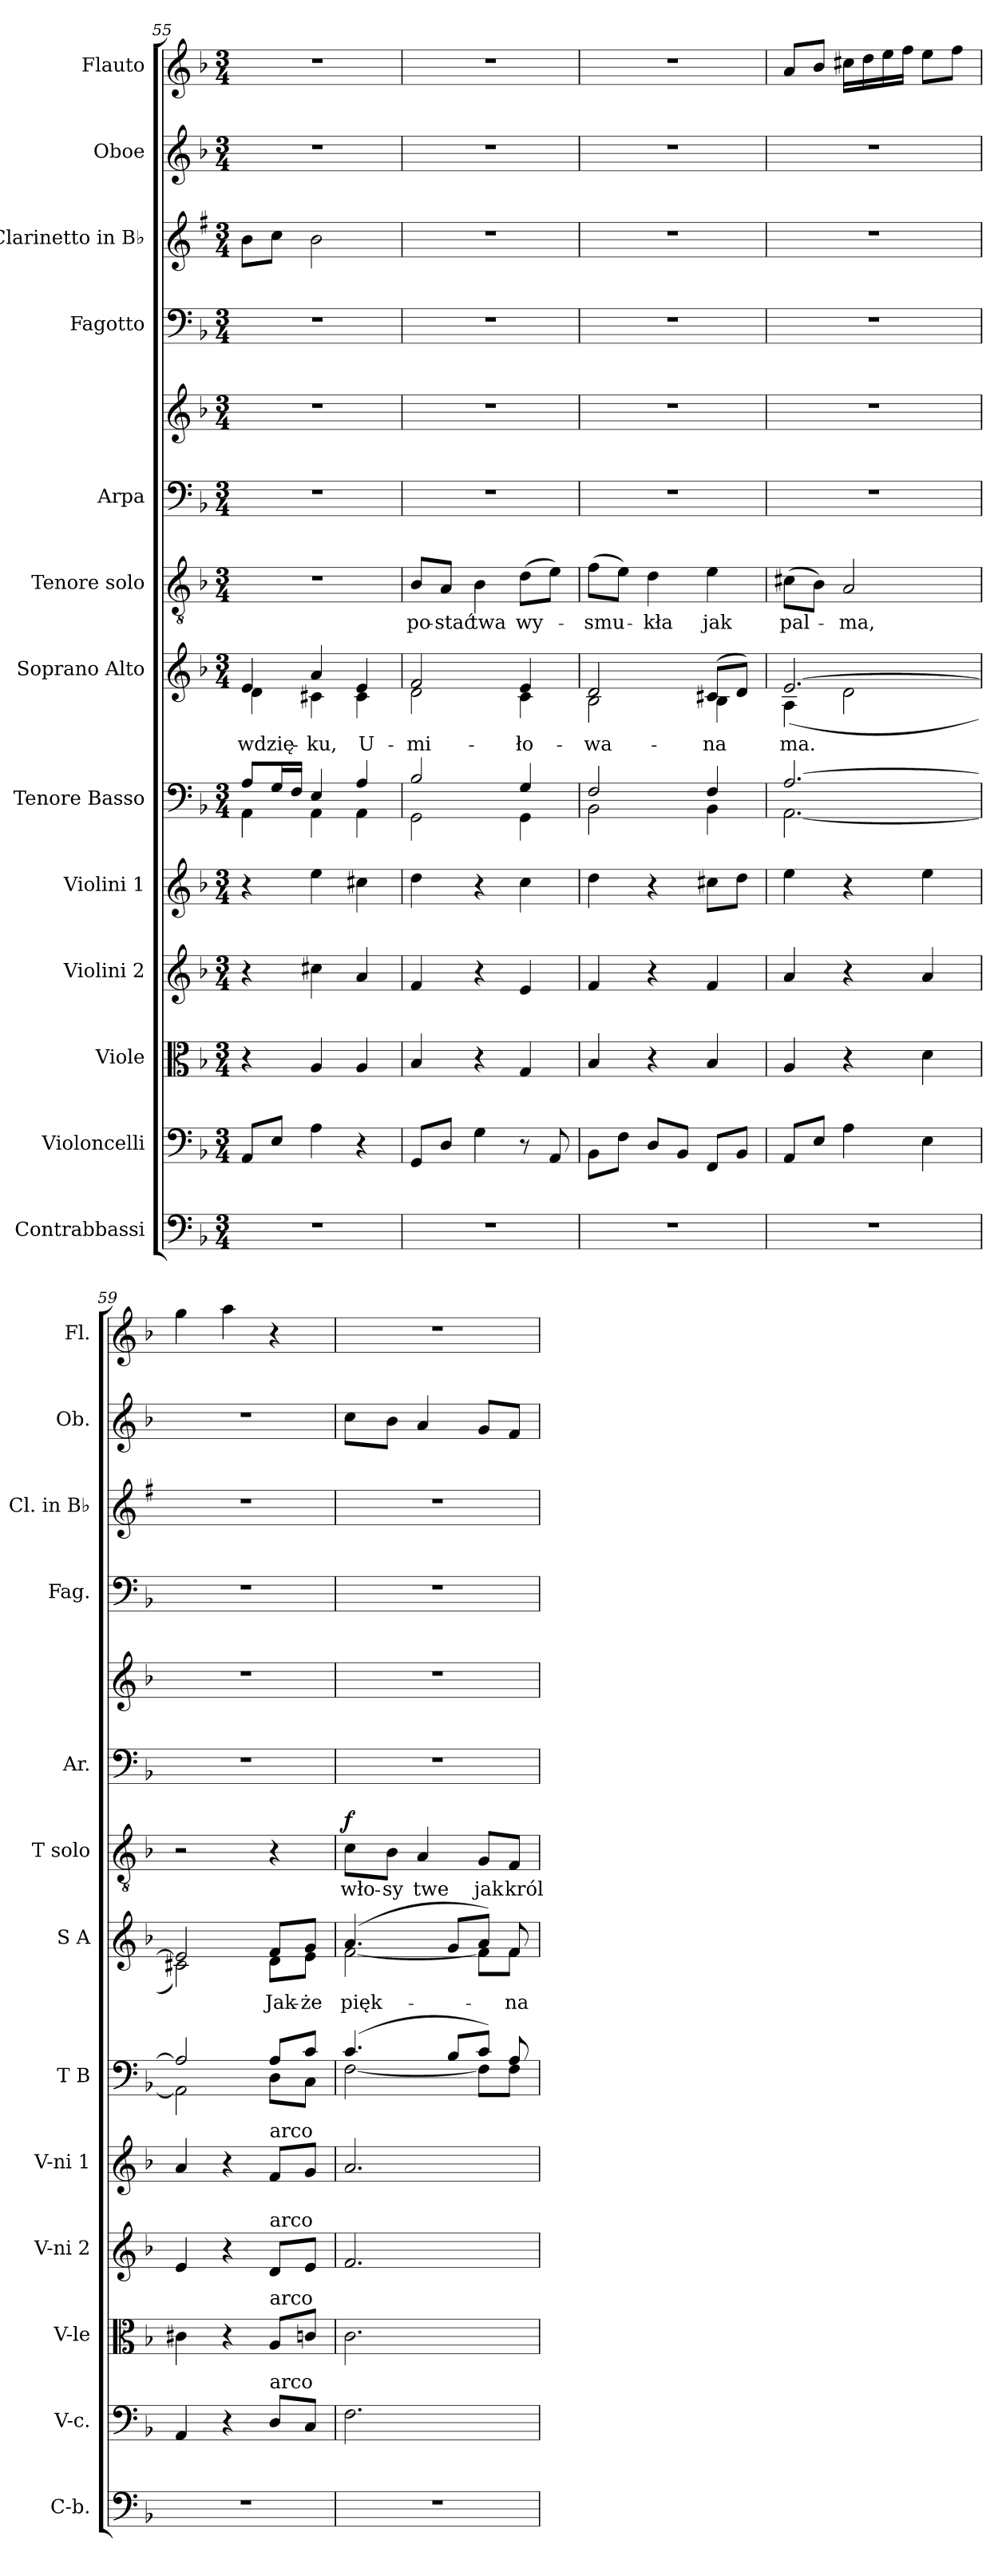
**kern	**kern	**kern	**kern	**kern	**kern	**kern	**text	**kern	**text	**dynam	**kern	**kern	**kern	**kern	**kern	**kern
*part13	*part12	*part11	*part10	*part9	*part8	*part7	*part7	*part6	*part6	*part6	*part5	*part5	*part4	*part3	*part2	*part1
*staff14	*staff13	*staff12	*staff11	*staff10	*staff9	*staff8	*staff8	*staff7	*staff7	*staff7	*staff6	*staff5	*staff4	*staff3	*staff2	*staff1
*I"Contrabbassi	*I"Violoncelli	*I"Viole	*I"Violini 2	*I"Violini 1	*I"Tenore Basso	*I"Soprano Alto	*	*I"Tenore solo	*	*	*I"Arpa	*	*I"Fagotto	*I"Clarinetto in B♭	*I"Oboe	*I"Flauto
*I'C-b.	*I'V-c.	*I'V-le	*I'V-ni 2	*I'V-ni 1	*I'T B	*I'S A	*	*I'T solo	*	*	*I'Ar.	*	*I'Fag.	*I'Cl. in B♭	*I'Ob.	*I'Fl.
*clefF4	*clefF4	*clefC3	*clefG2	*clefG2	*clefF4	*clefG2	*	*clefGv2	*	*	*clefF4	*clefG2	*clefF4	*clefG2	*clefG2	*clefG2
*	*	*	*	*	*	*	*	*	*	*	*	*	*	*ITrd1c2	*	*
*k[b-]	*k[b-]	*k[b-]	*k[b-]	*k[b-]	*k[b-]	*k[b-]	*	*k[b-]	*	*	*k[b-]	*k[b-]	*k[b-]	*k[b-]	*k[b-]	*k[b-]
*M3/4	*M3/4	*M3/4	*M3/4	*M3/4	*M3/4	*M3/4	*	*M3/4	*	*	*M3/4	*M3/4	*M3/4	*M3/4	*M3/4	*M3/4
=55	=55	=55	=55	=55	=55	=55	=55	=55	=55	=55	=55	=55	=55	=55	=55	=55
*	*	*	*	*	*^	*^	*	*	*	*	*	*	*	*	*	*
2.r	8AAL	4r	4r	4r	8AL	4AA	4e	4d	wdzię-	2.r	.	.	2.r	2.r	2.r	8aL	2.r	2.r
.	8EJ	.	.	.	16GL	.	.	.	.	.	.	.	.	.	.	8b-J	.	.
.	.	.	.	.	16FJJ	.	.	.	.	.	.	.	.	.	.	.	.	.
.	4A	4A	4cc#X	4ee	4E	4AA	4a	4c#X	-ku,	.	.	.	.	.	.	2a	.	.
.	4r	4A	4a	4cc#X	4A	4AA	4e	4c#	U-	.	.	.	.	.	.	.	.	.
=56	=56	=56	=56	=56	=56	=56	=56	=56	=56	=56	=56	=56	=56	=56	=56	=56	=56	=56
2.r	8GGL	4B-	4f	4dd	2B-	2GG	2f	2d	-mi-	8B-L	po-	.	2.r	2.r	2.r	2.r	2.r	2.r
.	8DJ	.	.	.	.	.	.	.	.	8AJ	-stać	.	.	.	.	.	.	.
.	4G	4r	4r	4r	.	.	.	.	.	4B-	twa	.	.	.	.	.	.	.
.	8r	4G	4e	4cc	4G	4GG	4e	4c	-ło-	(8dL	wy-	.	.	.	.	.	.	.
.	8AA	.	.	.	.	.	.	.	.	8eJ)	.	.	.	.	.	.	.	.
=57	=57	=57	=57	=57	=57	=57	=57	=57	=57	=57	=57	=57	=57	=57	=57	=57	=57	=57
2.r	8BB-L	4B-	4f	4dd	2F	2BB-	2d	2B-	-wa-	(8fL	-smu-	.	2.r	2.r	2.r	2.r	2.r	2.r
.	8FJ	.	.	.	.	.	.	.	.	8eJ)	.	.	.	.	.	.	.	.
.	8DL	4r	4r	4r	.	.	.	.	.	4d	-kła	.	.	.	.	.	.	.
.	8BB-J	.	.	.	.	.	.	.	.	.	.	.	.	.	.	.	.	.
.	8FFL	4B-	4f	8cc#XL	4F	4BB-	(8c#XL	4B-	-na	4e	jak	.	.	.	.	.	.	.
.	8BB-J	.	.	8ddJ	.	.	8dJ)	.	.	.	.	.	.	.	.	.	.	.
=58	=58	=58	=58	=58	=58	=58	=58	=58	=58	=58	=58	=58	=58	=58	=58	=58	=58	=58
2.r	8AAL	4A	4a	4ee	[2.A	[2.AA	[2.e	(4A	ma.	(8c#XL	pal-	.	2.r	2.r	2.r	2.r	2.r	8aL
.	8EJ	.	.	.	.	.	.	.	.	8B-J)	.	.	.	.	.	.	.	8b-J
.	4A	4r	4r	4r	.	.	.	2d	.	2A	-ma,	.	.	.	.	.	.	16cc#XLL
.	.	.	.	.	.	.	.	.	.	.	.	.	.	.	.	.	.	16dd
.	.	.	.	.	.	.	.	.	.	.	.	.	.	.	.	.	.	16ee
.	.	.	.	.	.	.	.	.	.	.	.	.	.	.	.	.	.	16ffJJ
.	4E	4d	4a	4ee	.	.	.	.	.	.	.	.	.	.	.	.	.	8eeL
.	.	.	.	.	.	.	.	.	.	.	.	.	.	.	.	.	.	8ffJ
=59	=59	=59	=59	=59	=59	=59	=59	=59	=59	=59	=59	=59	=59	=59	=59	=59	=59	=59
2.r	4AA	4c#X	4e	4a	2A]	2AA]	2e]	2c#X)	.	2r	.	.	2.r	2.r	2.r	2.r	2.r	4gg
.	4r	4r	4r	4r	.	.	.	.	.	.	.	.	.	.	.	.	.	4aa
!	!	!	!	!LO:TX:a:t=arco	!	!	!	!	!	!	!	!	!	!	!	!	!	!
!	!	!	!LO:TX:a:t=arco	!	!	!	!	!	!	!	!	!	!	!	!	!	!	!
!	!	!LO:TX:a:t=arco	!	!	!	!	!	!	!	!	!	!	!	!	!	!	!	!
!	!LO:TX:a:t=arco	!	!	!	!	!	!	!	!	!	!	!	!	!	!	!	!	!
.	8DL	8AL	8dL	8fL	8AL	8DL	8fL	8dL	Jak-	4r	.	.	.	.	.	.	.	4r
.	8CJ	8cnJ	8eJ	8gJ	8cJ	8CJ	8gJ	8eJ	-że	.	.	.	.	.	.	.	.	.
=60	=60	=60	=60	=60	=60	=60	=60	=60	=60	=60	=60	=60	=60	=60	=60	=60	=60	=60
!	!	!	!	!	!	!	!	!	!	!	!	!LO:DY:a	!	!	!	!	!	!
2.r	2.F	2.c	2.f	2.a	(4.c	[2F	(4.a	[2f	pięk-	8cL	wło-	f	2.r	2.r	2.r	2.r	8ccL	2.r
.	.	.	.	.	.	.	.	.	.	8B-J	-sy	.	.	.	.	.	8b-J	.
.	.	.	.	.	.	.	.	.	.	4A	twe	.	.	.	.	.	4a	.
.	.	.	.	.	8B-L	.	8gL	.	.	.	.	.	.	.	.	.	.	.
.	.	.	.	.	8cJ)	8FL]	8aJ)	8fL]	.	8GL	jak	.	.	.	.	.	8gL	.
.	.	.	.	.	8A	8FJ	8f	8fJ	-na	8FJ	król-	.	.	.	.	.	8fJ	.
*	*	*	*	*	*v	*v	*	*	*	*	*	*	*	*	*	*	*	*
*	*	*	*	*	*	*v	*v	*	*	*	*	*	*	*	*	*	*
=	=	=	=	=	=	=	=	=	=	=	=	=	=	=	=	=
*-	*-	*-	*-	*-	*-	*-	*-	*-	*-	*-	*-	*-	*-	*-	*-	*-
